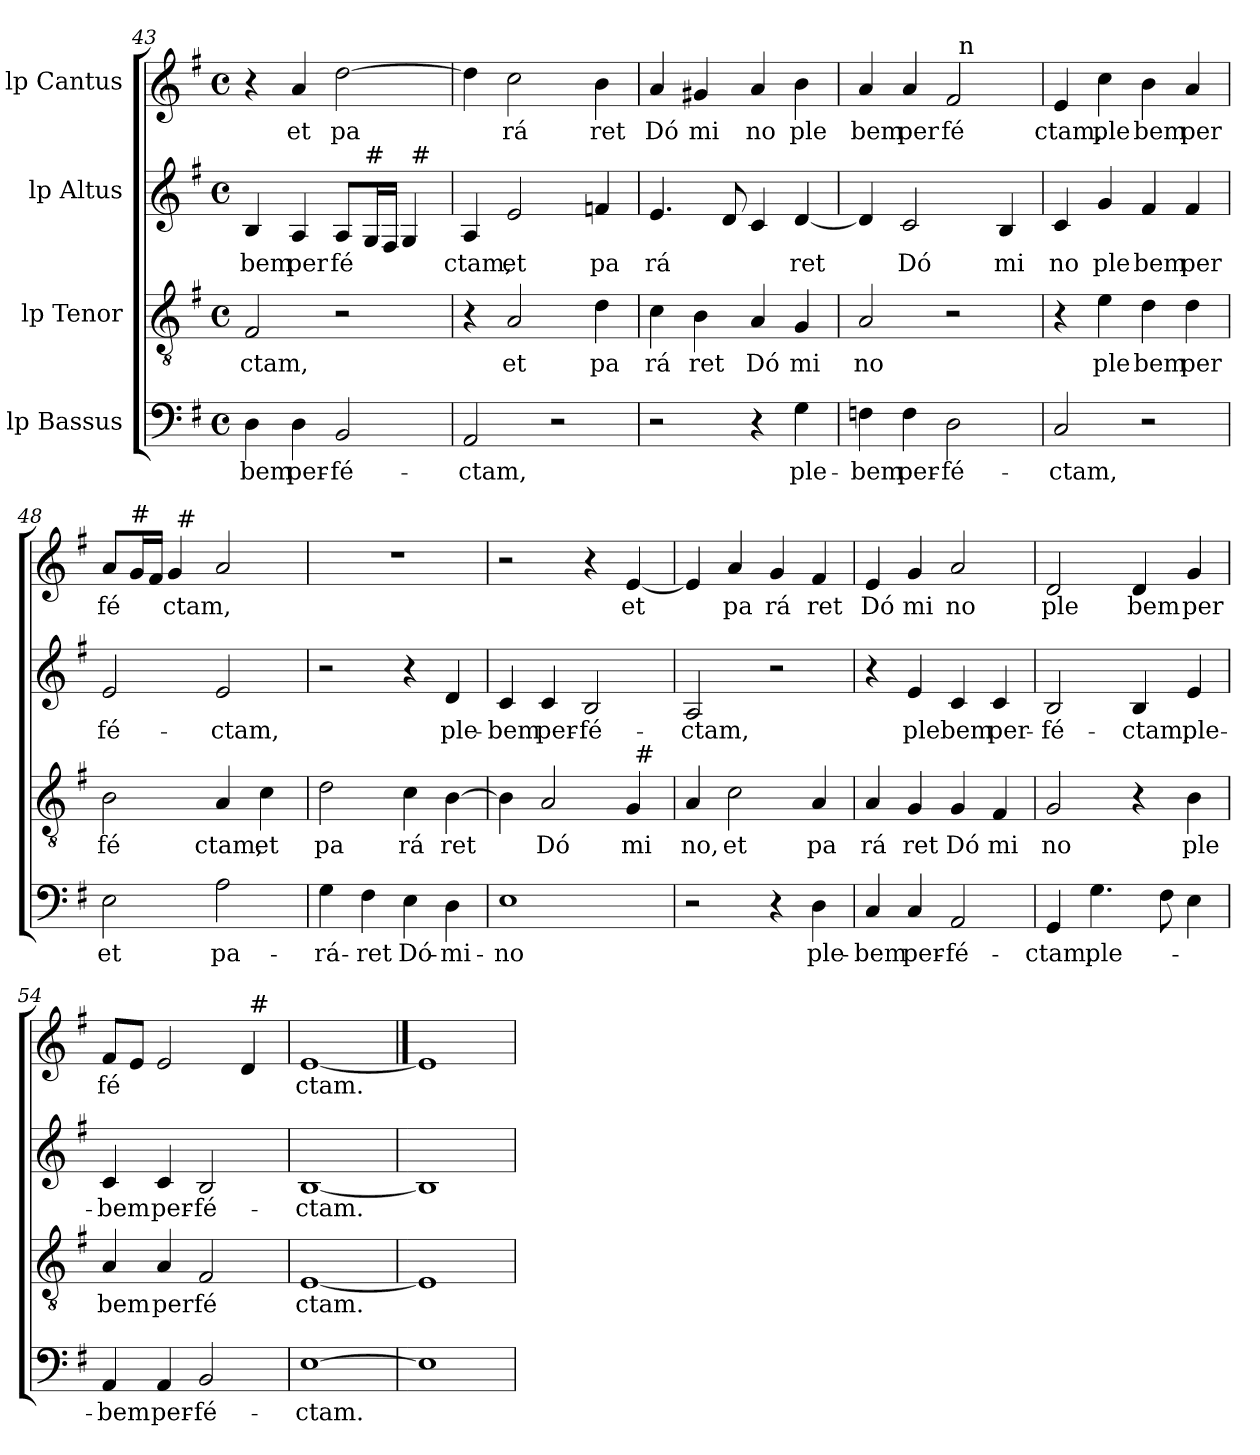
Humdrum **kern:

**kern	**text	**kern	**text	**kern	**text	**kern	**text
*part4	*part4	*part3	*part3	*part2	*part2	*part1	*part1
*staff4	*staff4	*staff3	*staff3	*staff2	*staff2	*staff1	*staff1
*I"lp Bassus	*	*I"lp Tenor	*	*I"lp Altus	*	*I"lp Cantus	*
*clefF4	*	*clefGv2	*	*clefG2	*	*clefG2	*
*k[f#]	*	*k[f#]	*	*k[f#]	*	*k[f#]	*
*G:	*	*G:	*	*G:	*	*G:	*
*M4/4	*	*M4/4	*	*M4/4	*	*M4/4	*
*met(c)	*	*met(c)	*	*met(c)	*	*met(c)	*
=43	=43	=43	=43	=43	=43	=43	=43
!	!LO:LY:b:cj	!	!LO:LY:b:cj	!	!LO:LY:b:cj	!	!
*	*	*	*	*^	*	*	*
4D\	-bem	2F#/	ctam,	4B/	2ryy	bem	4r	.
!	!LO:LY:b:cj	!	!	!	!	!LO:LY:b:cj	!	!LO:LY:b:cj
4D\	per-	.	.	4A/	.	per	4a/	et
!	!LO:LY:b:cj	!	!	!	!	!LO:LY:b:cj	!	!LO:LY:b:cj
2BB/	-fé-	2r	.	8A/L	4ryy	fé	[>2dd\	pa
!	!	!	!	!LO:TX:a:t=#	!	!	!	!
.	.	.	.	16G/	.	.	.	.
.	.	.	.	16F#/J	.	.	.	.
.	.	.	.	4G/	64ryy	.	.	.
!	!	!	!	!	!LO:TX:a:t=#	!	!	!
.	.	.	.	.	8...ryy	.	.	.
=44	=44	=44	=44	=44	=44	=44	=44	=44
!	!LO:LY:b:cj	!	!	!	!	!LO:LY:b:cj	!	!
*	*	*	*	*v	*v	*	*	*
2AA/	-ctam,	4r	.	4A/	ctam,	4dd\]	.
!	!	!	!LO:LY:b:cj	!	!LO:LY:b:cj	!	!LO:LY:b:cj
.	.	2A/	et	2e/	et	2cc\	rá
2r	.	.	.	.	.	.	.
!	!	!	!LO:LY:b:cj	!	!LO:LY:b:cj	!	!LO:LY:b:cj
.	.	4d\	pa	4fn/	pa	4b\	ret
=45	=45	=45	=45	=45	=45	=45	=45
!	!	!	!LO:LY:b:cj	!	!LO:LY:b:cj	!	!LO:LY:b:cj
2r	.	4c\	rá	4.e/	rá	4a/	Dó
!	!	!	!LO:LY:b:cj	!	!	!	!LO:LY:b:cj
.	.	4B\	ret	.	.	4g#X/	mi
.	.	.	.	8d/	.	.	.
!	!	!	!LO:LY:b:cj	!	!	!	!LO:LY:b:cj
4r	.	4A/	Dó	4c/	.	4a/	no
!	!LO:LY:b:cj	!	!LO:LY:b:cj	!	!LO:LY:b:cj	!	!LO:LY:b:cj
4G\	ple-	4G/	mi	[<4d/	ret	4b\	ple
=46	=46	=46	=46	=46	=46	=46	=46
!	!LO:LY:b:cj	!	!LO:LY:b:cj	!	!	!	!LO:LY:b:cj
*	*	*	*	*	*	*^	*
4Fn\	-bem	2A/	no	4d/]	.	4a/	2ryy	bem
!	!LO:LY:b:cj	!	!	!	!LO:LY:b:cj	!	!	!LO:LY:b:cj
4F\	per-	.	.	2c/	Dó	4a/	.	per
!	!LO:LY:b:cj	!	!	!	!	!	!	!LO:LY:b:cj
2D\	-fé-	2r	.	.	.	2f#/	32ryy	fé
!	!	!	!	!	!	!	!LO:TX:a:t=n	!
.	.	.	.	.	.	.	4...ryy	.
!	!	!	!	!	!LO:LY:b:cj	!	!	!
.	.	.	.	4B/	mi	.	.	.
=47	=47	=47	=47	=47	=47	=47	=47	=47
!	!LO:LY:b:cj	!	!	!	!LO:LY:b:cj	!	!	!LO:LY:b:cj
*	*	*	*	*	*	*v	*v	*
2C/	-ctam,	4r	.	4c/	no	4e/	ctam,
!	!	!	!LO:LY:b:cj	!	!LO:LY:b:cj	!	!LO:LY:b:cj
.	.	4e\	ple	4g/	ple	4cc\	ple
!	!	!	!LO:LY:b:cj	!	!LO:LY:b:cj	!	!LO:LY:b:cj
2r	.	4d\	bem	4f#/	bem	4b\	bem
!	!	!	!LO:LY:b:cj	!	!LO:LY:b:cj	!	!LO:LY:b:cj
.	.	4d\	per	4f#/	per	4a/	per
!!LO:LB:g=z
=48	=48	=48	=48	=48	=48	=48	=48
!	!LO:LY:b:cj	!	!LO:LY:b:cj	!	!LO:LY:b:cj	!	!LO:LY:b:cj
*	*	*	*	*	*	*^	*
2E\	et	2B\	fé	2e/	fé-	8a/L	4ryy	fé
!	!	!	!	!	!	!LO:TX:a:t=#	!	!
.	.	.	.	.	.	16g/	.	.
.	.	.	.	.	.	16f#/J	.	.
!	!	!	!	!	!	!	!	!LO:LY:b
.	.	.	.	.	.	4g/	64ryy	ctam,
!	!	!	!	!	!	!	!LO:TX:a:t=#	!
.	.	.	.	.	.	.	2ryy	.
!	!LO:LY:b:cj	!	!LO:LY:b:cj	!	!LO:LY:b:cj	!	!	!
2A\	pa-	4A/	ctam,	2e/	-ctam,	2a/	.	.
!	!	!	!LO:LY:b:cj	!	!	!	!	!
.	.	4c\	et	.	.	.	.	.
.	.	.	.	.	.	.	8...ryy	.
=49	=49	=49	=49	=49	=49	=49	=49	=49
!	!LO:LY:b:cj	!	!LO:LY:b:cj	!	!	!	!	!
*	*	*	*	*	*	*v	*v	*
4G\	-rá-	2d\	pa	2r	.	1r	.
!	!LO:LY:b:cj	!	!	!	!	!	!
4F#\	-ret	.	.	.	.	.	.
!	!LO:LY:b:cj	!	!LO:LY:b:cj	!	!	!	!
4E\	Dó-	4c\	rá	4r	.	.	.
!	!LO:LY:b:cj	!	!LO:LY:b:cj	!	!LO:LY:b:cj	!	!
4D\	-mi-	[>4B\	ret	4d/	ple-	.	.
=50	=50	=50	=50	=50	=50	=50	=50
!	!LO:LY:b:cj	!	!	!	!LO:LY:b:cj	!	!
*	*	*^	*	*	*	*	*
1E	-no	4B\]	2ryy	.	4c/	-bem	2r	.
!	!	!	!	!LO:LY:b:cj	!	!LO:LY:b:cj	!	!
.	.	2A/	.	Dó	4c/	per-	.	.
!	!	!	!	!	!	!LO:LY:b:cj	!	!
.	.	.	4ryy	.	2B/	-fé-	4r	.
!	!	!	!	!LO:LY:b:cj	!	!	!	!LO:LY:b:cj
.	.	4G/	64ryy	mi	.	.	[<4e/	et
!	!	!	!LO:TX:a:t=#	!	!	!	!	!
.	.	.	8...ryy	.	.	.	.	.
=51	=51	=51	=51	=51	=51	=51	=51	=51
!	!	!	!	!LO:LY:b:cj	!	!LO:LY:b:cj	!	!
*	*	*v	*v	*	*	*	*	*
2r	.	4A/	no,	2A/	-ctam,	4e/]	.
!	!	!	!LO:LY:b:cj	!	!	!	!LO:LY:b:cj
.	.	2c\	et	.	.	4a/	pa
!	!	!	!	!	!	!	!LO:LY:b:cj
4r	.	.	.	2r	.	4g/	rá
!	!LO:LY:b:cj	!	!LO:LY:b:cj	!	!	!	!LO:LY:b:cj
4D\	ple-	4A/	pa	.	.	4f#/	ret
=52	=52	=52	=52	=52	=52	=52	=52
!	!LO:LY:b:cj	!	!LO:LY:b:cj	!	!	!	!LO:LY:b:cj
4C/	-bem	4A/	rá	4r	.	4e/	Dó
!	!LO:LY:b:cj	!	!LO:LY:b:cj	!	!LO:LY:b	!	!LO:LY:b:cj
4C/	per-	4G/	ret	4e/	plebem	4g/	mi
!	!LO:LY:b:cj	!	!LO:LY:b:cj	!	!	!	!LO:LY:b:cj
2AA/	-fé-	4G/	Dó	4c/	.	2a/	no
!	!	!	!LO:LY:b:cj	!	!LO:LY:b:cj	!	!
.	.	4F#/	mi	4c/	per-	.	.
=53	=53	=53	=53	=53	=53	=53	=53
!	!LO:LY:b:cj	!	!LO:LY:b:cj	!	!LO:LY:b:cj	!	!LO:LY:b:cj
4GG/	-ctam,	2G/	no	2B/	-fé-	2d/	ple
!	!LO:LY:b	!	!	!	!	!	!
4.G\	ple-	.	.	.	.	.	.
!	!	!	!	!	!LO:LY:b:cj	!	!LO:LY:b:cj
.	.	4r	.	4B/	-ctam,	4d/	bem
8F#\	.	.	.	.	.	.	.
!	!	!	!LO:LY:b:cj	!	!LO:LY:b:cj	!	!LO:LY:b:cj
4E\	.	4B\	ple	4e/	ple-	4g/	per
=54	=54	=54	=54	=54	=54	=54	=54
!	!LO:LY:b:cj	!	!LO:LY:b:cj	!	!LO:LY:b:cj	!	!LO:LY:b:cj
*	*	*	*	*	*	*^	*
4AA/	-bem	4A/	bem	4c/	-bem	8f#/L	2ryy	fé
.	.	.	.	.	.	8e/J	.	.
!	!LO:LY:b:cj	!	!LO:LY:b:cj	!	!LO:LY:b:cj	!	!	!
4AA/	per-	4A/	per	4c/	per-	2e/	.	.
!	!LO:LY:b:cj	!	!LO:LY:b:cj	!	!LO:LY:b:cj	!	!	!
2BB/	-fé-	2F#/	fé	2B/	-fé-	.	4ryy	.
.	.	.	.	.	.	4d/	64ryy	.
!	!	!	!	!	!	!	!LO:TX:a:t=#	!
.	.	.	.	.	.	.	8...ryy	.
=55	=55	=55	=55	=55	=55	=55	=55	=55
!	!LO:LY:b:cj	!	!LO:LY:b:cj	!	!LO:LY:b:cj	!	!	!LO:LY:b:cj
*	*	*	*	*	*	*v	*v	*
[1E	-ctam.	[1E	ctam.	[1B	-ctam.	[1e	ctam.
=56	==56	=56	==56	=56	==56	==56	==56
1E]	.	1E]	.	1B]	.	1e]	.
=	=	=	=	=	=	=	=
*-	*-	*-	*-	*-	*-	*-	*-
